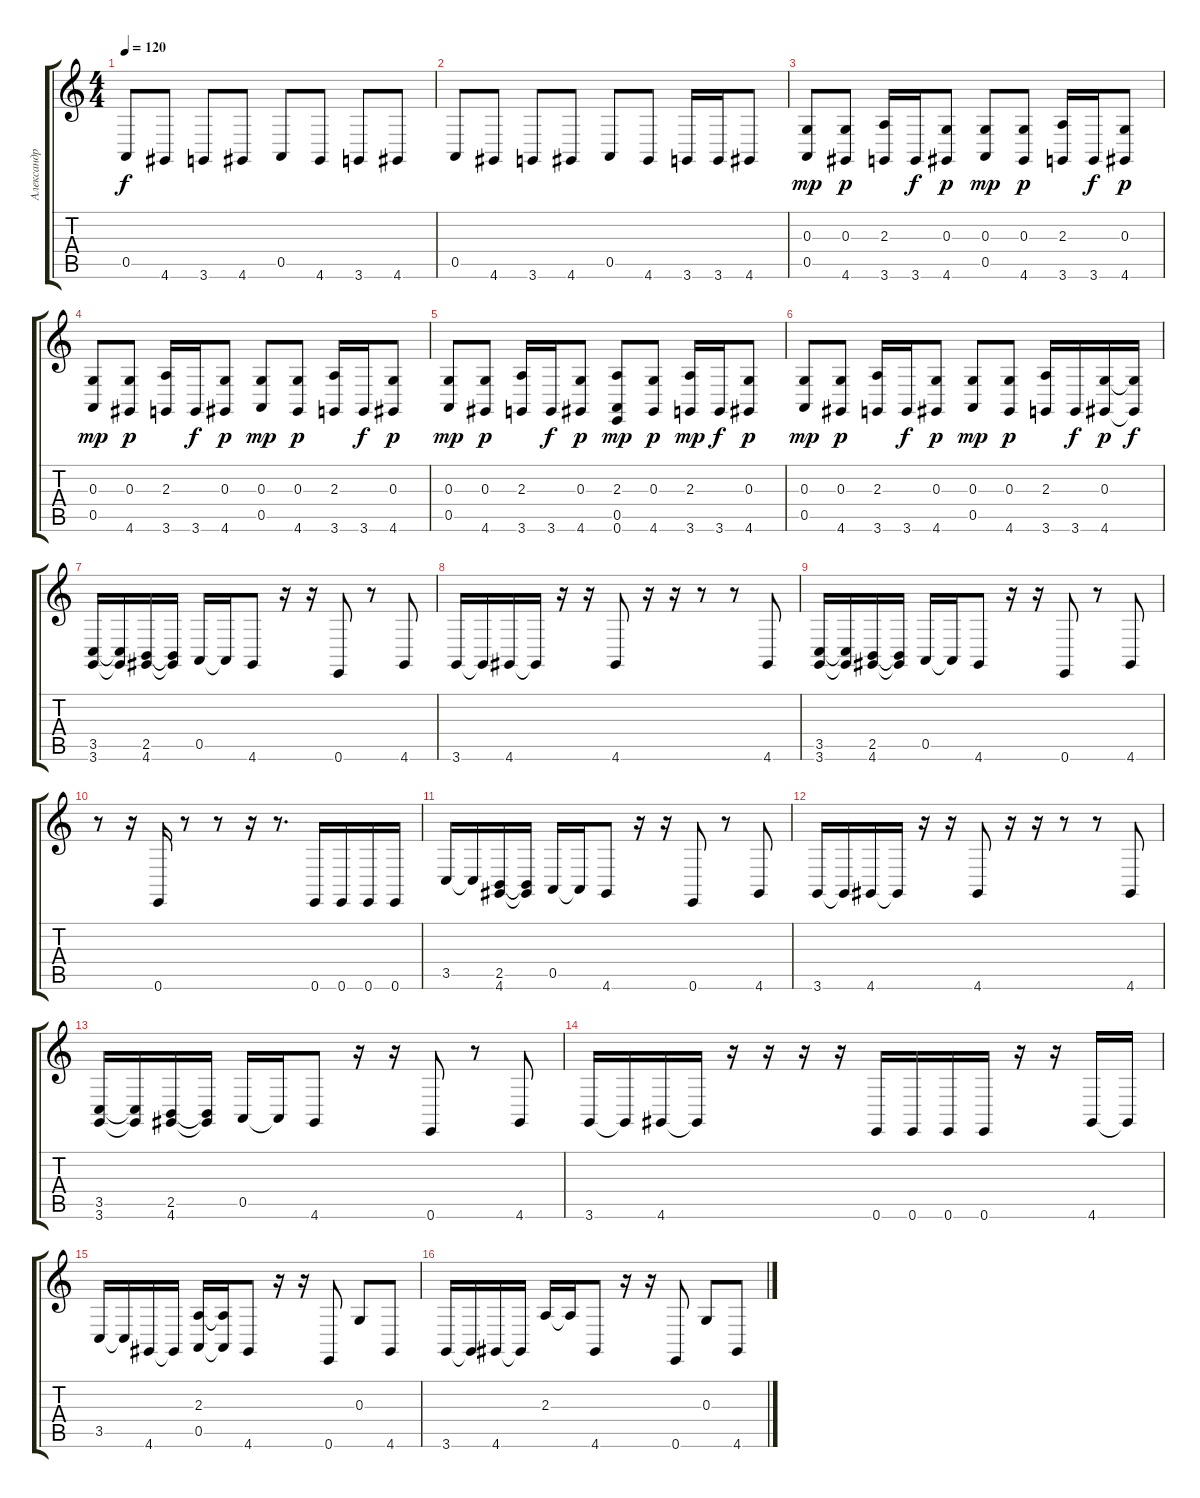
\track ("Александр Барзилович" "Александр ") {instrument acousticgrandpiano}
\staff {score tabs}
\tuning (E4 B3 G3 D3 A2 E2) {hide}
\ts (4 4)
\tempo 120
\clef g2
\ks c
0.5.8{dy f} 4.6.8 3.6.8 4.6.8 0.5.8 4.6.8 3.6.8 4.6.8 |
0.5.8 4.6.8 3.6.8 4.6.8 0.5.8 4.6.8 3.6.16 3.6.16 4.6.8 |
(0.3 0.5).8{dy mp} (0.3 4.6).8{dy p} (2.3 3.6).16 3.6.16{dy f} (0.3 4.6).8{dy p} (0.3 0.5).8{dy mp} (0.3 4.6).8{dy p} (2.3 3.6).16 3.6.16{dy f} (0.3 4.6).8{dy p} |
(0.3 0.5).8{dy mp} (0.3 4.6).8{dy p} (2.3 3.6).16 3.6.16{dy f} (0.3 4.6).8{dy p} (0.3 0.5).8{dy mp} (0.3 4.6).8{dy p} (2.3 3.6).16 3.6.16{dy f} (0.3 4.6).8{dy p} |
(0.3 0.5).8{dy mp} (0.3 4.6).8{dy p} (2.3 3.6).16 3.6.16{dy f} (0.3 4.6).8{dy p} (2.3 0.5 0.6).8{dy mp} (0.3 4.6).8{dy p} (2.3 3.6).16{dy mp} 3.6.16{dy f} (0.3 4.6).8{dy p} |
(0.3 0.5).8{dy mp} (0.3 4.6).8{dy p} (2.3 3.6).16 3.6.16{dy f} (0.3 4.6).8{dy p} (0.3 0.5).8{dy mp} (0.3 4.6).8{dy p} (2.3 3.6).16 3.6.16{dy f} (0.3 4.6).16{dy p} (0.3{t} 4.6{t}).16{dy f} |
(3.5 3.6).16 (3.5{t} 3.6{t}).16 (2.5 4.6).16 (2.5{t} 4.6{t}).16 0.5.16 0.5{t}.16 4.6.8 r.16 r.16 0.6.8 r.8 4.6.8 |
3.6.16 3.6{t}.16 4.6.16 4.6{t}.16 r.16 r.16 4.6.8 r.16 r.16 r.8 r.8 4.6.8 |
(3.5 3.6).16 (3.5{t} 3.6{t}).16 (2.5 4.6).16 (2.5{t} 4.6{t}).16 0.5.16 0.5{t}.16 4.6.8 r.16 r.16 0.6.8 r.8 4.6.8 |
r.8 r.16 0.6.16 r.8 r.8 r.16 r.8{d} 0.6.16 0.6.16 0.6.16 0.6.16 |
3.5.16 3.5{t}.16 (2.5 4.6).16 (2.5{t} 4.6{t}).16 0.5.16 0.5{t}.16 4.6.8 r.16 r.16 0.6.8 r.8 4.6.8 |
3.6.16 3.6{t}.16 4.6.16 4.6{t}.16 r.16 r.16 4.6.8 r.16 r.16 r.8 r.8 4.6.8 |
(3.5 3.6).16 (3.5{t} 3.6{t}).16 (2.5 4.6).16 (2.5{t} 4.6{t}).16 0.5.16 0.5{t}.16 4.6.8 r.16 r.16 0.6.8 r.8 4.6.8 |
3.6.16 3.6{t}.16 4.6.16 4.6{t}.16 r.16 r.16 r.16 r.16 0.6.16 0.6.16 0.6.16 0.6.16 r.16 r.16 4.6.16 4.6{t}.16 |
3.5.16 3.5{t}.16 4.6.16 4.6{t}.16 (2.3 0.5).16 (2.3{t} 0.5{t}).16 4.6.8 r.16 r.16 0.6.8 0.3.8 4.6.8 |
3.6.16 3.6{t}.16 4.6.16 4.6{t}.16 2.3.16 2.3{t}.16 4.6.8 r.16 r.16 0.6.8 0.3.8 4.6.8
